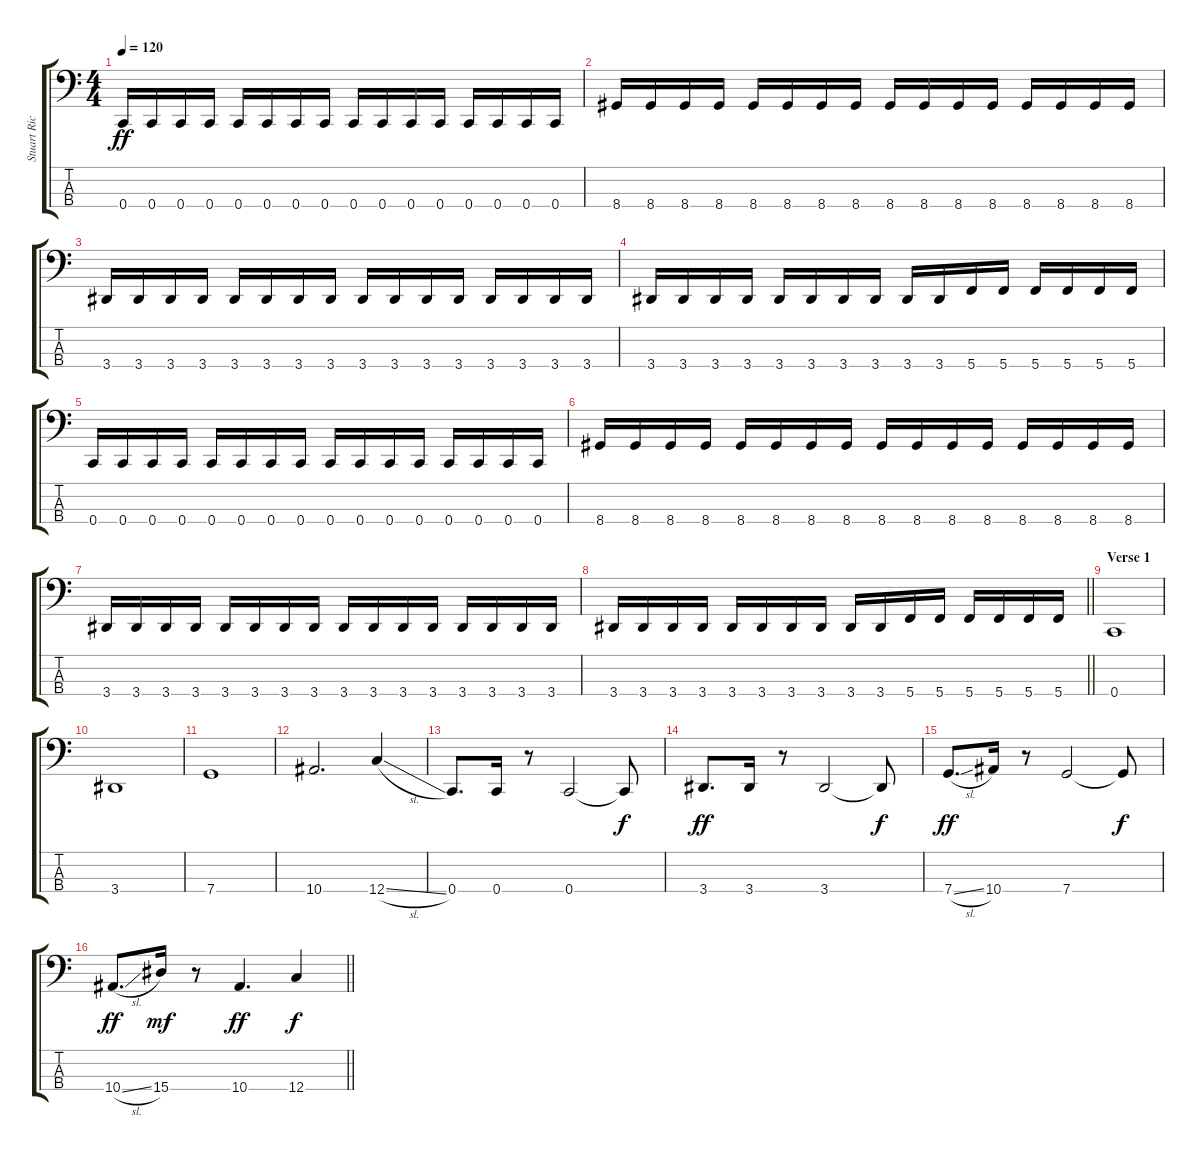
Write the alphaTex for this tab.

\track ("Stuart Richardson - Bass" "Stuart Ric") {instrument electricbassfinger}
\staff {score tabs}
\tuning (F2 C2 G1 C1) {hide}
\ts (4 4)
\tempo 120
\clef f4
\ks c
0.4.16{dy ff} 0.4.16 0.4.16 0.4.16 0.4.16 0.4.16 0.4.16 0.4.16 0.4.16 0.4.16 0.4.16 0.4.16 0.4.16 0.4.16 0.4.16 0.4.16 |
8.4.16 8.4.16 8.4.16 8.4.16 8.4.16 8.4.16 8.4.16 8.4.16 8.4.16 8.4.16 8.4.16 8.4.16 8.4.16 8.4.16 8.4.16 8.4.16 |
3.4.16 3.4.16 3.4.16 3.4.16 3.4.16 3.4.16 3.4.16 3.4.16 3.4.16 3.4.16 3.4.16 3.4.16 3.4.16 3.4.16 3.4.16 3.4.16 |
3.4.16 3.4.16 3.4.16 3.4.16 3.4.16 3.4.16 3.4.16 3.4.16 3.4.16 3.4.16 5.4.16 5.4.16 5.4.16 5.4.16 5.4.16 5.4.16 |
0.4.16 0.4.16 0.4.16 0.4.16 0.4.16 0.4.16 0.4.16 0.4.16 0.4.16 0.4.16 0.4.16 0.4.16 0.4.16 0.4.16 0.4.16 0.4.16 |
8.4.16 8.4.16 8.4.16 8.4.16 8.4.16 8.4.16 8.4.16 8.4.16 8.4.16 8.4.16 8.4.16 8.4.16 8.4.16 8.4.16 8.4.16 8.4.16 |
3.4.16 3.4.16 3.4.16 3.4.16 3.4.16 3.4.16 3.4.16 3.4.16 3.4.16 3.4.16 3.4.16 3.4.16 3.4.16 3.4.16 3.4.16 3.4.16 |
\barLineRight lightlight
3.4.16 3.4.16 3.4.16 3.4.16 3.4.16 3.4.16 3.4.16 3.4.16 3.4.16 3.4.16 5.4.16 5.4.16 5.4.16 5.4.16 5.4.16 5.4.16 |
\section ("" "Verse 1")
0.4.1 |
3.4.1 |
7.4.1 |
10.4.2{d} 12.4{sl}.4 |
0.4.8{d} 0.4.16 r.8 0.4.2 0.4{t}.8{dy f} |
3.4.8{d dy ff} 3.4.16 r.8 3.4.2 3.4{t}.8{dy f} |
7.4{sl}.8{d dy ff} 10.4.16 r.8 7.4.2 7.4{t}.8{dy f} |
\barLineRight lightlight
10.4{sl}.8{d dy ff} 15.4.16{dy mf} r.8 10.4.4{d dy ff} 12.4.4{dy f}
